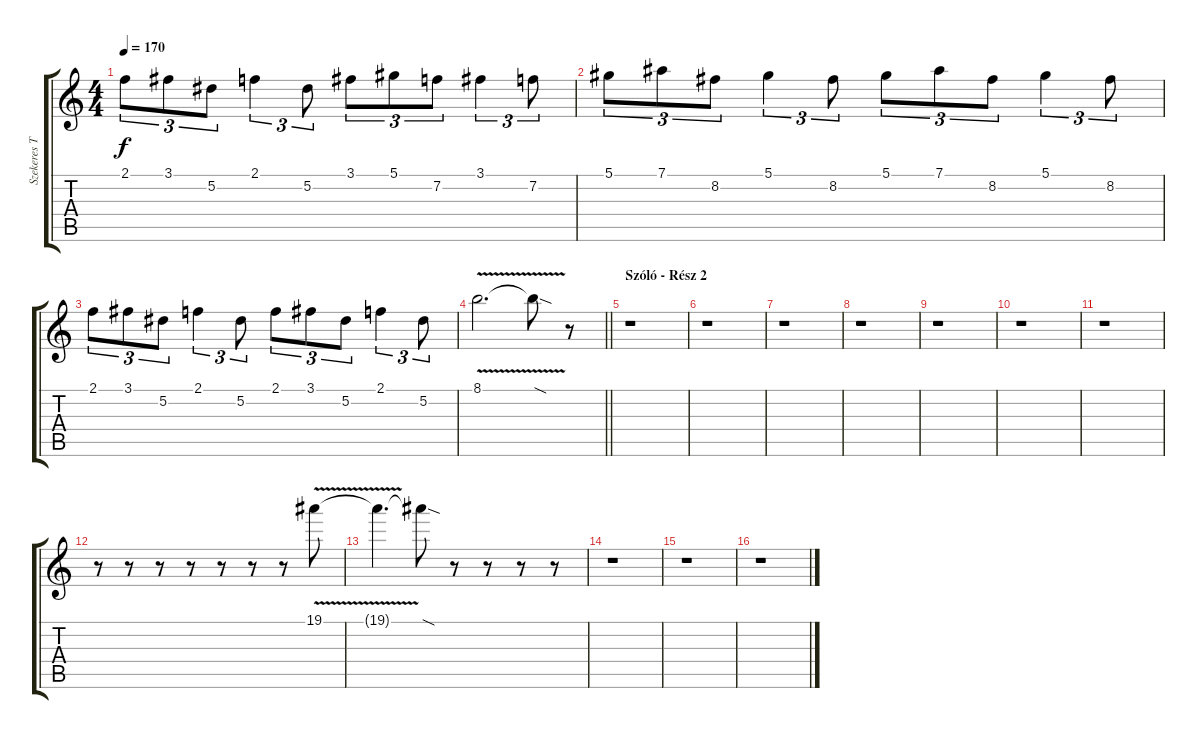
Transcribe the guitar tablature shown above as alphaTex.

\track ("Szekeres Tamás - Szólók 2" "Szekeres T") {instrument distortionguitar}
\staff {score tabs}
\tuning (Eb4 Bb3 Gb3 Db3 Ab2 Eb2) {hide}
\ts (4 4)
\tempo 170
\clef g2
\ks c
2.1.8{tu (3 2) dy f} 3.1.8{tu (3 2)} 5.2.8{tu (3 2)} 2.1.4{tu (3 2)} 5.2.8{tu (3 2)} 3.1.8{tu (3 2)} 5.1.8{tu (3 2)} 7.2.8{tu (3 2)} 3.1.4{tu (3 2)} 7.2.8{tu (3 2)} |
5.1.8{tu (3 2)} 7.1.8{tu (3 2)} 8.2.8{tu (3 2)} 5.1.4{tu (3 2)} 8.2.8{tu (3 2)} 5.1.8{tu (3 2)} 7.1.8{tu (3 2)} 8.2.8{tu (3 2)} 5.1.4{tu (3 2)} 8.2.8{tu (3 2)} |
2.1.8{tu (3 2)} 3.1.8{tu (3 2)} 5.2.8{tu (3 2)} 2.1.4{tu (3 2)} 5.2.8{tu (3 2)} 2.1.8{tu (3 2)} 3.1.8{tu (3 2)} 5.2.8{tu (3 2)} 2.1.4{tu (3 2)} 5.2.8{tu (3 2)} |
\barLineRight lightlight
8.1{v}.2{d} 8.1{sod t}.8 r.8 |
\section ("" "Szóló - Rész 2")
r.1 |
r.1 |
r.1 |
r.1 |
r.1 |
r.1 |
r.1 |
r.8 r.8 r.8 r.8 r.8 r.8 r.8 19.1{v}.8 |
19.1{t}.4{d} 19.1{sod t}.8 r.8 r.8 r.8 r.8 |
r.1 |
r.1 |
r.1
